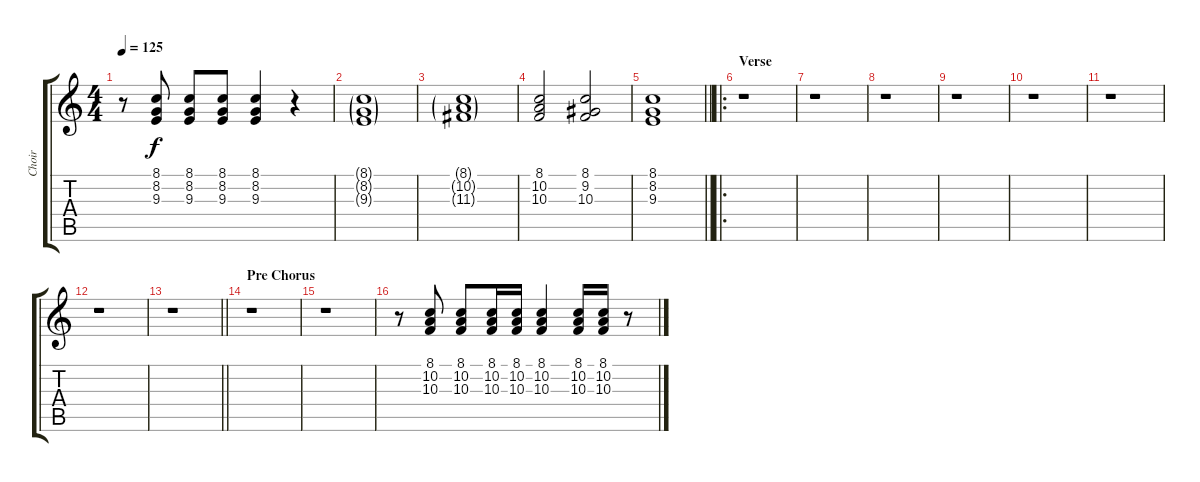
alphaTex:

\track ("Choir" "Choir") {instrument synthvoice}
\staff {score tabs}
\tuning (E4 B3 G3 D3 A2 E2) {hide}
\ts (4 4)
\tempo 125
\clef g2
\ks c
r.8{dy f} (8.1 8.2 9.3).8 (8.1 8.2 9.3).8 (8.1 8.2 9.3).8 (8.1 8.2 9.3).4 r.4 |
(8.1{g} 8.2{g} 9.3{g}).1{instrument synthvoice} |
(8.1{g} 10.2{g} 11.3{g}).1 |
(8.1 10.2 10.3).2{instrument choiraahs} (8.1 9.2 10.3).2 |
\barLineRight lightlight
(8.1 8.2 9.3).1 |
\ro
\section ("" "Verse")
r.1 |
r.1 |
r.1 |
r.1 |
r.1 |
r.1 |
r.1 |
\barLineRight lightlight
r.1 |
\section ("" "Pre Chorus")
r.1 |
r.1 |
r.8 (8.1 10.2 10.3).8 (8.1 10.2 10.3).8 (8.1 10.2 10.3).16 (8.1 10.2 10.3).16 (8.1 10.2 10.3).4 (8.1 10.2 10.3).16 (8.1 10.2 10.3).16 r.8
